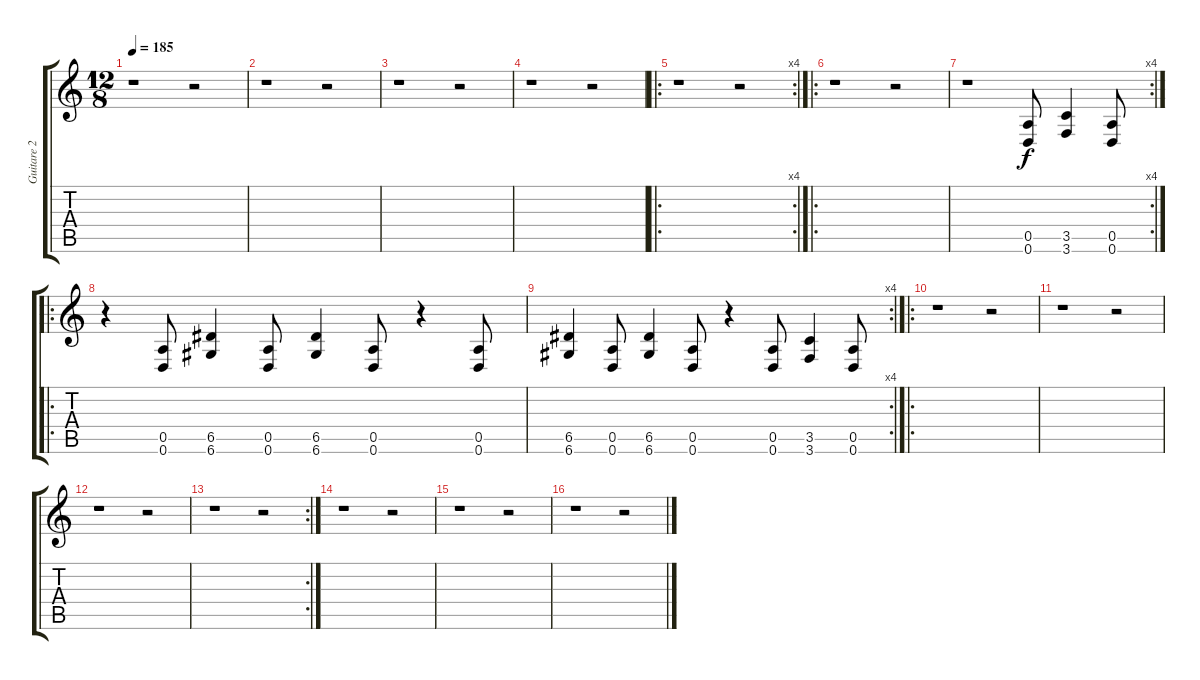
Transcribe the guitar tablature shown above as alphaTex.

\track ("Guitare 2" "Guitare 2") {instrument distortionguitar}
\staff {score tabs}
\tuning (E4 B3 G3 D3 A2 D2) {hide}
\ts (12 8)
\tempo 185
\clef g2
\ks c
r.1{dy f instrument distortionguitar} r.2 |
r.1 r.2 |
r.1 r.2 |
r.1 r.2 |
\ro
\rc 4
r.1 r.2 |
\ro
r.1 r.2 |
\rc 4
r.1 (0.5 0.6).8 (3.5 3.6).4 (0.5 0.6).8 |
\ro
r.4 (0.5 0.6).8 (6.5 6.6).4 (0.5 0.6).8 (6.5 6.6).4 (0.5 0.6).8 r.4 (0.5 0.6).8 |
\rc 4
(6.5 6.6).4 (0.5 0.6).8 (6.5 6.6).4 (0.5 0.6).8 r.4 (0.5 0.6).8 (3.5 3.6).4 (0.5 0.6).8 |
\ro
r.1 r.2 |
r.1 r.2 |
r.1 r.2 |
\rc 2
r.1 r.2 |
r.1 r.2 |
r.1 r.2 |
r.1 r.2
